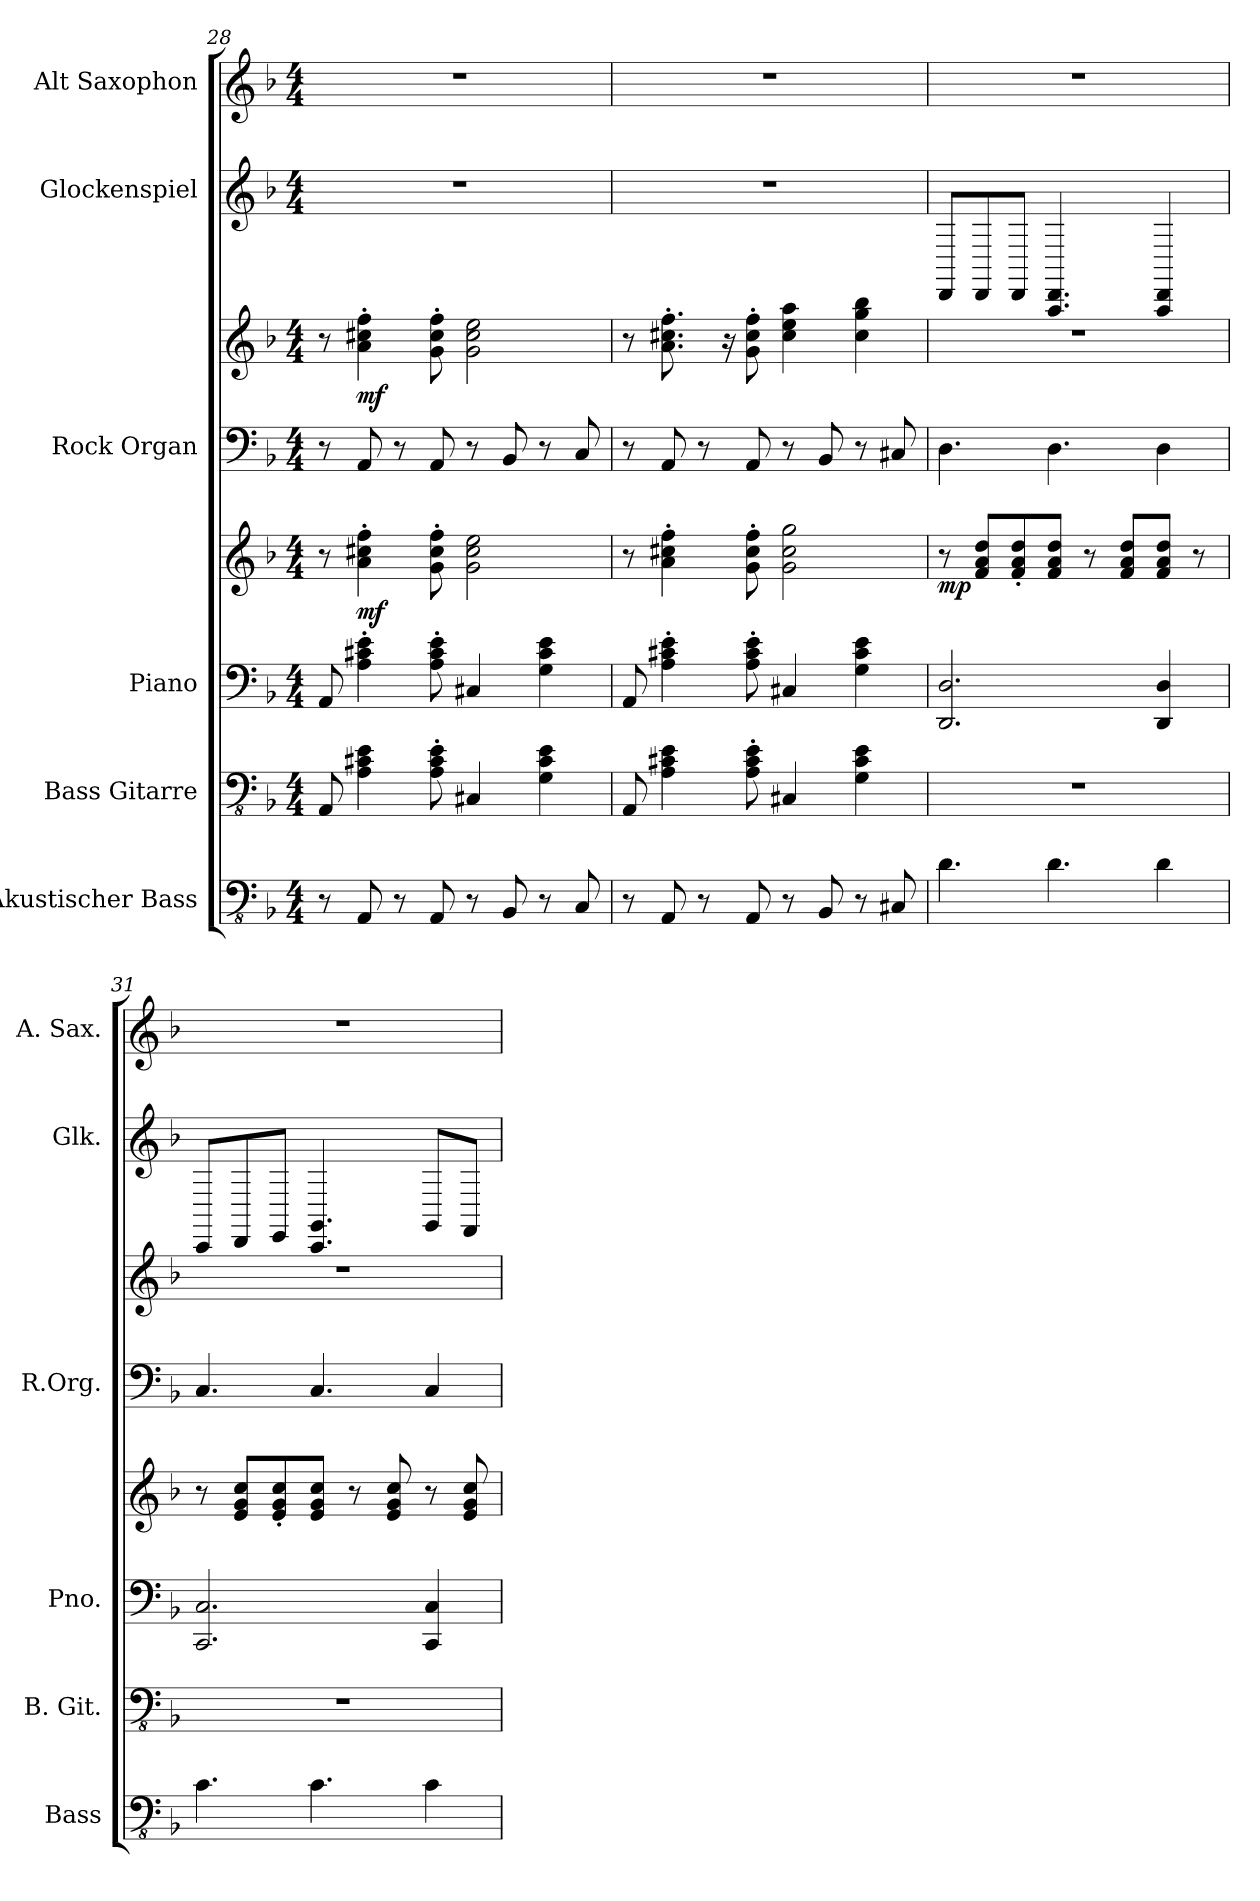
**kern	**kern	**kern	**kern	**dynam	**kern	**kern	**dynam	**kern	**kern
*part6	*part5	*part4	*part4	*part4	*part3	*part3	*part3	*part2	*part1
*staff8	*staff7	*staff6	*staff5	*staff5/6	*staff4	*staff3	*staff3/4	*staff2	*staff1
*I"Akustischer Bass	*I"Bass Gitarre	*I"Piano	*	*	*I"Rock Organ	*	*	*I"Glockenspiel	*I"Alt Saxophon
*I'Bass	*I'B. Git.	*I'Pno.	*	*	*I'R.Org.	*	*	*I'Glk.	*I'A. Sax.
*clefFv4	*clefFv4	*clefF4	*clefG2	*	*clefF4	*clefG2	*	*clefG2	*clefG2
*	*	*	*	*	*	*	*	*ITrd-14c-24	*ITrd5c9
*k[b-]	*k[b-]	*k[b-]	*k[b-]	*	*k[b-]	*k[b-]	*	*k[b-]	*k[b-e-a-d-]
*M4/4	*M4/4	*M4/4	*M4/4	*	*M4/4	*M4/4	*	*M4/4	*M4/4
=28	=28	=28	=28	=28	=28	=28	=28	=28	=28
8r	8AAA/	8AA/	8r	.	8r	8r	.	1r	1r
!	!	!	!	!LO:DY:b	!	!	!LO:DY:b	!	!
8AAA/	4AA\ 4C#X\ 4E\	4A\' 4c#X\' 4e\'	4a\' 4cc#X\' 4ff\'	mf	8AA/	4a\' 4cc#X\' 4ff\'	mf	.	.
8r	.	.	.	.	8r	.	.	.	.
8AAA/	8AA\' 8C#\' 8E\'	8A\' 8c#\' 8e\'	8g\' 8cc#\' 8ff\'	.	8AA/	8g\' 8cc#\' 8ff\'	.	.	.
8r	4CC#X/	4C#X/	2g\ 2cc#\ 2ee\	.	8r	2g\ 2cc#\ 2ee\	.	.	.
8BBB-/	.	.	.	.	8BB-/	.	.	.	.
8r	4GG\ 4C#\ 4E\	4G\ 4c#\ 4e\	.	.	8r	.	.	.	.
8CC/	.	.	.	.	8C/	.	.	.	.
!!LO:PB:g=z
=29	=29	=29	=29	=29	=29	=29	=29	=29	=29
8r	8AAA/	8AA/	8r	.	8r	8r	.	1r	1r
8AAA/	4AA\ 4C#X\ 4E\	4A\' 4c#X\' 4e\'	4a\' 4cc#X\' 4ff\'	.	8AA/	8.a\' 8.cc#X\' 8.ff\'	.	.	.
8r	.	.	.	.	8r	.	.	.	.
.	.	.	.	.	.	16r	.	.	.
8AAA/	8AA\' 8C#\' 8E\'	8A\' 8c#\' 8e\'	8g\' 8cc#\' 8ff\'	.	8AA/	8g\' 8cc#\' 8ff\'	.	.	.
8r	4CC#X/	4C#X/	2g\ 2cc#\ 2gg\	.	8r	4cc#\ 4ee\ 4aa\	.	.	.
8BBB-/	.	.	.	.	8BB-/	.	.	.	.
8r	4GG\ 4C#\ 4E\	4G\ 4c#\ 4e\	.	.	8r	4cc#\ 4gg\ 4bb-\	.	.	.
8CC#X/	.	.	.	.	8C#X/	.	.	.	.
=30	=30	=30	=30	=30	=30	=30	=30	=30	=30
*	*	*	*	*	*	*	*	*	*MM155
!	!	!	!	!LO:DY:b	!	!	!	!	!
4.D\	1r	2.DD/ 2.D/	8r	mp	4.D\	1r	.	8d/L	1r
.	.	.	8f/ 8a/ 8dd/L	.	.	.	.	8d/	.
.	.	.	8f/' 8a/' 8dd/'	.	.	.	.	8d/J	.
4.D\	.	.	8f/ 8a/ 8dd/J	.	4.D\	.	.	4.A/ 4.d/	.
.	.	.	8r	.	.	.	.	.	.
.	.	.	8f/ 8a/ 8dd/L	.	.	.	.	.	.
4D\	.	4DD/ 4D/	8f/ 8a/ 8dd/J	.	4D\	.	.	4A/ 4d/	.
.	.	.	8r	.	.	.	.	.	.
=31	=31	=31	=31	=31	=31	=31	=31	=31	=31
4.C\	1r	2.CC/ 2.C/	8r	.	4.C/	1r	.	8c/L	1r
.	.	.	8e/ 8g/ 8cc/L	.	.	.	.	8d/	.
.	.	.	8e/' 8g/' 8cc/'	.	.	.	.	8e/J	.
4.C\	.	.	8e/ 8g/ 8cc/J	.	4.C/	.	.	4.c/ 4.g/	.
.	.	.	8r	.	.	.	.	.	.
.	.	.	8e/ 8g/ 8cc/	.	.	.	.	.	.
4C\	.	4CC/ 4C/	8r	.	4C/	.	.	8g/L	.
.	.	.	8e/ 8g/ 8cc/	.	.	.	.	8f/J	.
=	=	=	=	=	=	=	=	=	=
*-	*-	*-	*-	*-	*-	*-	*-	*-	*-
